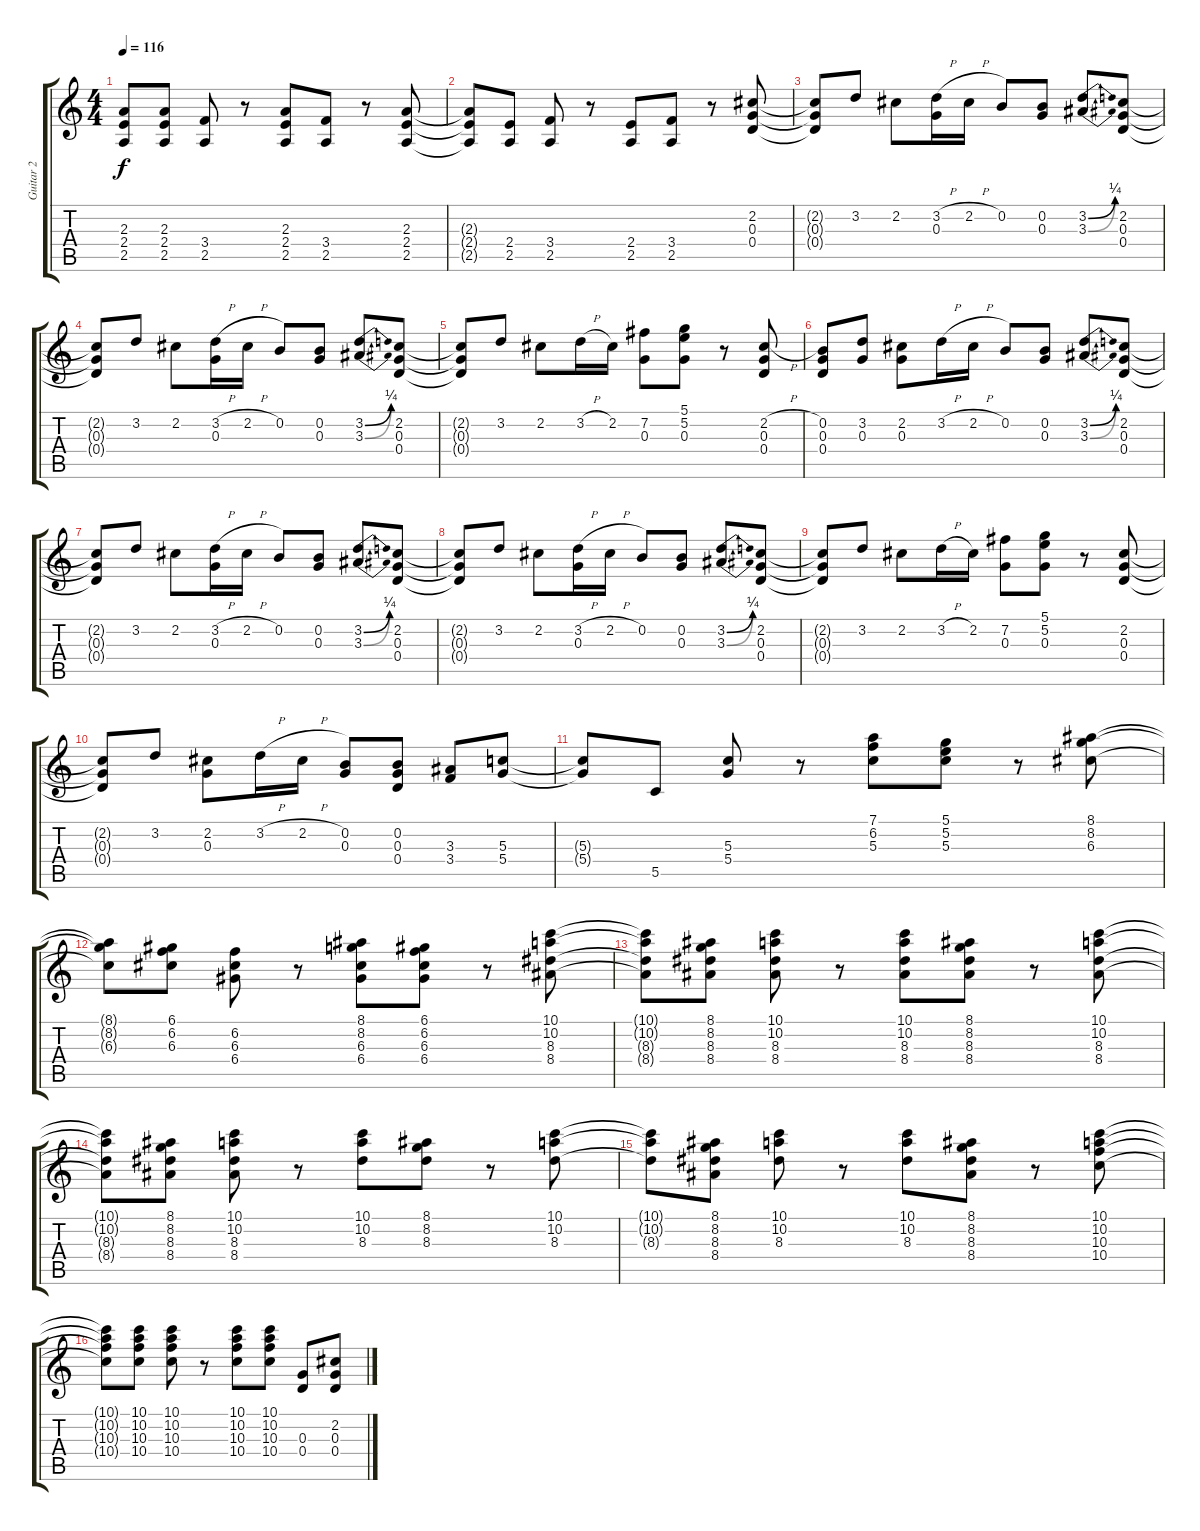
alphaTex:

\track ("Guitar 2" "Guitar 2") {instrument distortionguitar}
\staff {score tabs}
\tuning (D4 B3 G3 D3 G2 D2) {hide}
\ts (4 4)
\tempo 116
\clef g2
\ks c
(2.3{t} 2.4{t} 2.5{t}).8{dy f} (2.3 2.4 2.5).8 (3.4 2.5).8 r.8 (2.3 2.4 2.5).8 (3.4 2.5).8 r.8 (2.3 2.4 2.5).8 |
(2.3{t} 2.4{t} 2.5{t}).8 (2.4 2.5).8 (3.4 2.5).8 r.8 (2.4 2.5).8 (3.4 2.5).8 r.8 (2.2 0.3 0.4).8 |
(2.2{t} 0.3{t} 0.4{t}).8 3.2.8 2.2.8 (3.2{h} 0.3).16 2.2{h}.16 0.2.8 (0.2 0.3).8 (3.2{be (bend 0 0 60 1)} 3.3{be (bend 0 0 60 1)}).8 (2.2 0.3 0.4).8 |
(2.2{t} 0.3{t} 0.4{t}).8 3.2.8 2.2.8 (3.2{h} 0.3).16 2.2{h}.16 0.2.8 (0.2 0.3).8 (3.2{be (bend 0 0 60 1)} 3.3{be (bend 0 0 60 1)}).8 (2.2 0.3 0.4).8 |
(2.2{t} 0.3{t} 0.4{t}).8 3.2.8 2.2.8 3.2{h}.16 2.2.16 (7.2 0.3).8 (5.1 5.2 0.3).8 r.8 (2.2{h} 0.3 0.4).8 |
(0.2 0.3 0.4).8 (3.2 0.3).8 (2.2 0.3).8 3.2{h}.16 2.2{h}.16 0.2.8 (0.2 0.3).8 (3.2{be (bend 0 0 60 1)} 3.3{be (bend 0 0 60 1)}).8 (2.2 0.3 0.4).8 |
(2.2{t} 0.3{t} 0.4{t}).8 3.2.8 2.2.8 (3.2{h} 0.3).16 2.2{h}.16 0.2.8 (0.2 0.3).8 (3.2{be (bend 0 0 60 1)} 3.3{be (bend 0 0 60 1)}).8 (2.2 0.3 0.4).8 |
(2.2{t} 0.3{t} 0.4{t}).8 3.2.8 2.2.8 (3.2{h} 0.3).16 2.2{h}.16 0.2.8 (0.2 0.3).8 (3.2{be (bend 0 0 60 1)} 3.3{be (bend 0 0 60 1)}).8 (2.2 0.3 0.4).8 |
(2.2{t} 0.3{t} 0.4{t}).8 3.2.8 2.2.8 3.2{h}.16 2.2.16 (7.2 0.3).8 (5.1 5.2 0.3).8 r.8 (2.2 0.3 0.4).8 |
(2.2{t} 0.3{t} 0.4{t}).8 3.2.8 (2.2 0.3).8 3.2{h}.16 2.2{h}.16 (0.2 0.3).8 (0.2 0.3 0.4).8 (3.3 3.4).8 (5.3 5.4).8 |
(5.3{t} 5.4{t}).8 5.5.8 (5.3 5.4).8 r.8 (7.1 6.2 5.3).8 (5.1 5.2 5.3).8 r.8 (8.1 8.2 6.3).8 |
(8.1{t} 8.2{t} 6.3{t}).8 (6.1 6.2 6.3).8 (6.2 6.3 6.4).8 r.8 (8.1 8.2 6.3 6.4).8 (6.1 6.2 6.3 6.4).8 r.8 (10.1 10.2 8.3 8.4).8 |
(10.1{t} 10.2{t} 8.3{t} 8.4{t}).8 (8.1 8.2 8.3 8.4).8 (10.1 10.2 8.3 8.4).8 r.8 (10.1 10.2 8.3 8.4).8 (8.1 8.2 8.3 8.4).8 r.8 (10.1 10.2 8.3 8.4).8 |
(10.1{t} 10.2{t} 8.3{t} 8.4{t}).8 (8.1 8.2 8.3 8.4).8 (10.1 10.2 8.3 8.4).8 r.8 (10.1 10.2 8.3).8 (8.1 8.2 8.3).8 r.8 (10.1 10.2 8.3).8 |
(10.1{t} 10.2{t} 8.3{t}).8 (8.1 8.2 8.3 8.4).8 (10.1 10.2 8.3).8 r.8 (10.1 10.2 8.3).8 (8.1 8.2 8.3 8.4).8 r.8 (10.1 10.2 10.3 10.4).8 |
(10.1{t} 10.2{t} 10.3{t} 10.4{t}).8 (10.1 10.2 10.3 10.4).8 (10.1 10.2 10.3 10.4).8 r.8 (10.1 10.2 10.3 10.4).8 (10.1 10.2 10.3 10.4).8 (0.3 0.4).8 (2.2 0.3 0.4).8
